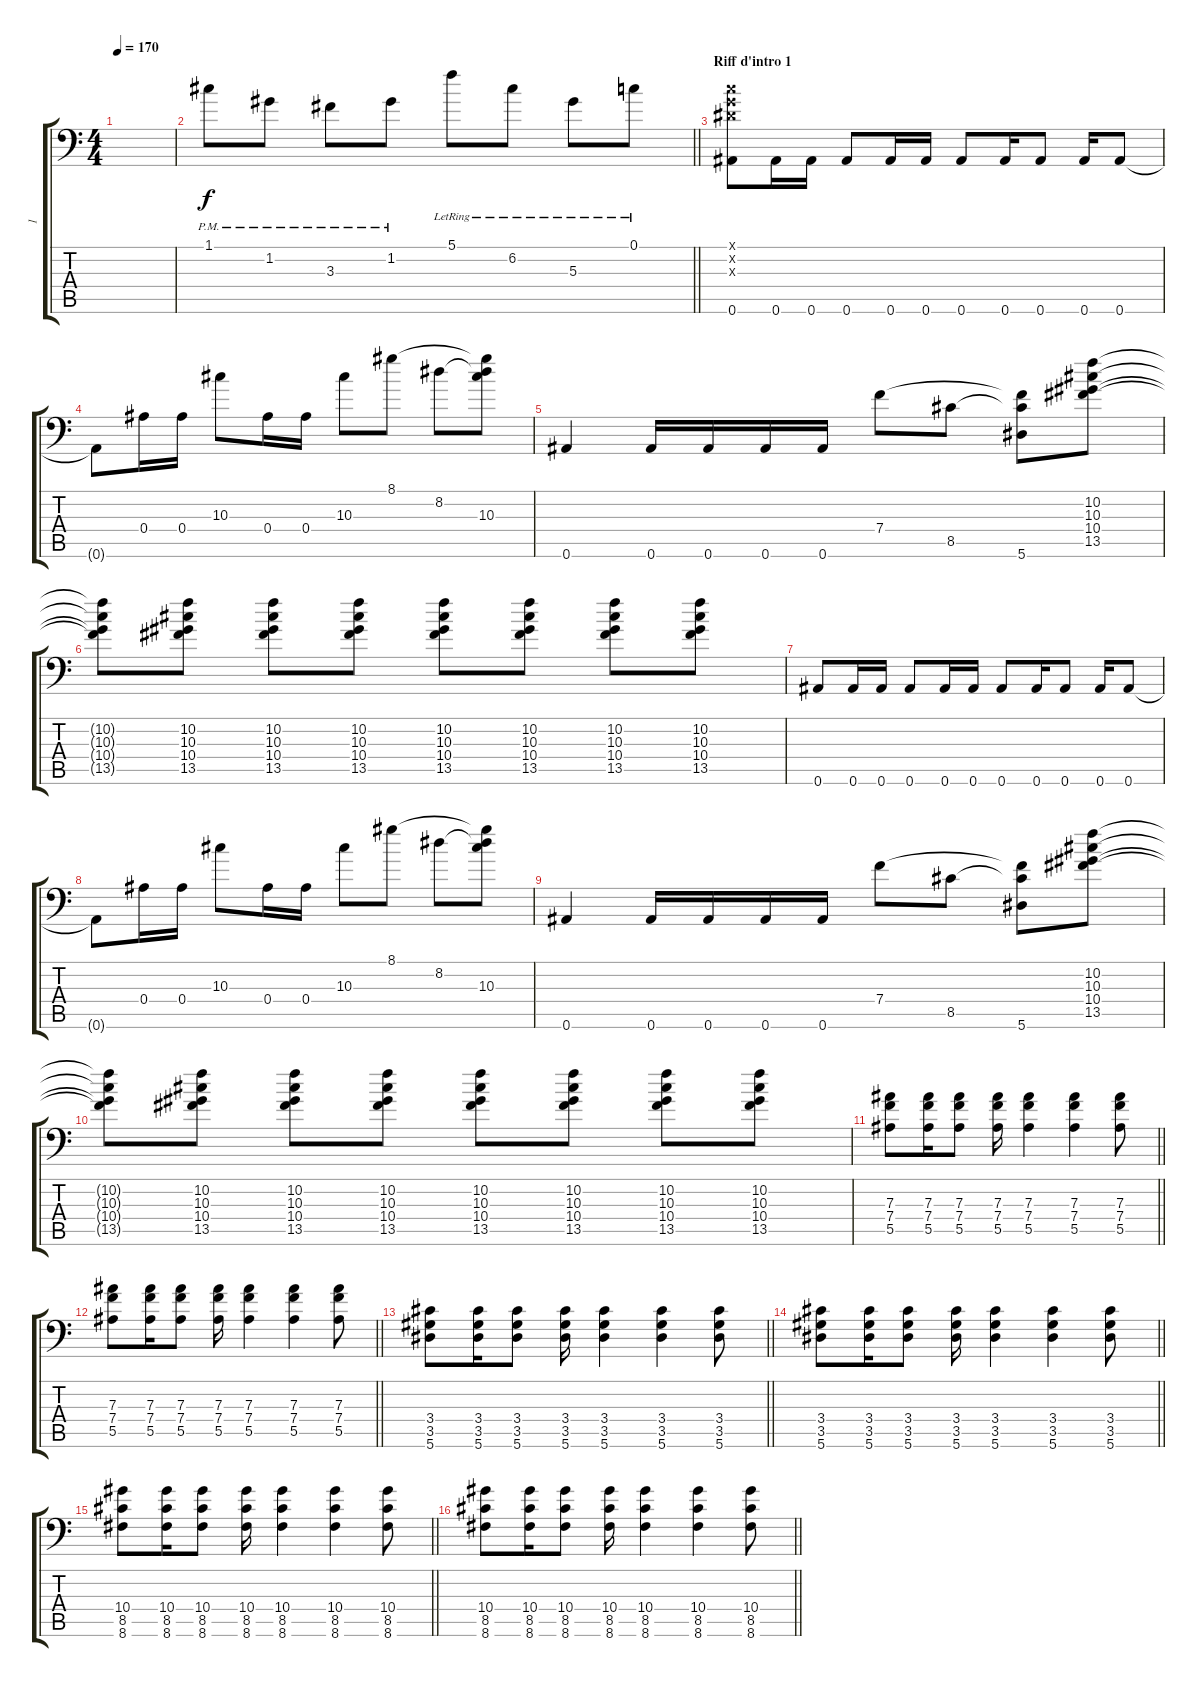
\track ("1" "1") {instrument distortionguitar}
\staff {score tabs}
\tuning (C4 G3 Eb3 Bb2 F2 Bb1) {hide}
\ts (4 4)
\tempo 170
\clef f4
\ks c
|
\barLineRight lightlight
1.1{pm}.8 1.2{pm}.8 3.3{pm}.8 1.2{pm}.8 5.1{lr}.8 6.2{lr}.8 5.3{lr}.8 0.1{lr}.8 |
\section ("" "Riff d'intro 1")
(0.1{x} 0.2{x} 0.3{x} 0.6).8 0.6.16 0.6.16 0.6.8 0.6.16 0.6.16 0.6.8 0.6.16 0.6.8 0.6.16 0.6.8 |
0.6{t}.8 0.4.16 0.4.16 10.3.8 0.4.16 0.4.16 10.3.8 8.1.8 8.2.8 (8.1{t} 8.2{t} 10.3).8 |
0.6.4 0.6.16 0.6.16 0.6.16 0.6.16 7.4.8 8.5.8 (7.4{t} 8.5{t} 5.6).8 (10.2 10.3 10.4 13.5).8 |
(10.2{t} 10.3{t} 10.4{t} 13.5{t}).8 (10.2 10.3 10.4 13.5).8 (10.2 10.3 10.4 13.5).8 (10.2 10.3 10.4 13.5).8 (10.2 10.3 10.4 13.5).8 (10.2 10.3 10.4 13.5).8 (10.2 10.3 10.4 13.5).8 (10.2 10.3 10.4 13.5).8 |
0.6.8 0.6.16 0.6.16 0.6.8 0.6.16 0.6.16 0.6.8 0.6.16 0.6.8 0.6.16 0.6.8 |
0.6{t}.8 0.4.16 0.4.16 10.3.8 0.4.16 0.4.16 10.3.8 8.1.8 8.2.8 (8.1{t} 8.2{t} 10.3).8 |
0.6.4 0.6.16 0.6.16 0.6.16 0.6.16 7.4.8 8.5.8 (7.4{t} 8.5{t} 5.6).8 (10.2 10.3 10.4 13.5).8 |
(10.2{t} 10.3{t} 10.4{t} 13.5{t}).8 (10.2 10.3 10.4 13.5).8 (10.2 10.3 10.4 13.5).8 (10.2 10.3 10.4 13.5).8 (10.2 10.3 10.4 13.5).8 (10.2 10.3 10.4 13.5).8 (10.2 10.3 10.4 13.5).8 (10.2 10.3 10.4 13.5).8 |
\barLineRight lightlight
(7.3 7.4 5.5).8 (7.3 7.4 5.5).16 (7.3 7.4 5.5).8 (7.3 7.4 5.5).16 (7.3 7.4 5.5).4 (7.3 7.4 5.5).4 (7.3 7.4 5.5).8 |
\barLineRight lightlight
(7.3 7.4 5.5).8 (7.3 7.4 5.5).16 (7.3 7.4 5.5).8 (7.3 7.4 5.5).16 (7.3 7.4 5.5).4 (7.3 7.4 5.5).4 (7.3 7.4 5.5).8 |
\barLineRight lightlight
(3.4 3.5 5.6).8 (3.4 3.5 5.6).16 (3.4 3.5 5.6).8 (3.4 3.5 5.6).16 (3.4 3.5 5.6).4 (3.4 3.5 5.6).4 (3.4 3.5 5.6).8 |
\barLineRight lightlight
(3.4 3.5 5.6).8 (3.4 3.5 5.6).16 (3.4 3.5 5.6).8 (3.4 3.5 5.6).16 (3.4 3.5 5.6).4 (3.4 3.5 5.6).4 (3.4 3.5 5.6).8 |
\barLineRight lightlight
(10.4 8.5 8.6).8 (10.4 8.5 8.6).16 (10.4 8.5 8.6).8 (10.4 8.5 8.6).16 (10.4 8.5 8.6).4 (10.4 8.5 8.6).4 (10.4 8.5 8.6).8 |
\barLineRight lightlight
(10.4 8.5 8.6).8 (10.4 8.5 8.6).16 (10.4 8.5 8.6).8 (10.4 8.5 8.6).16 (10.4 8.5 8.6).4 (10.4 8.5 8.6).4 (10.4 8.5 8.6).8
